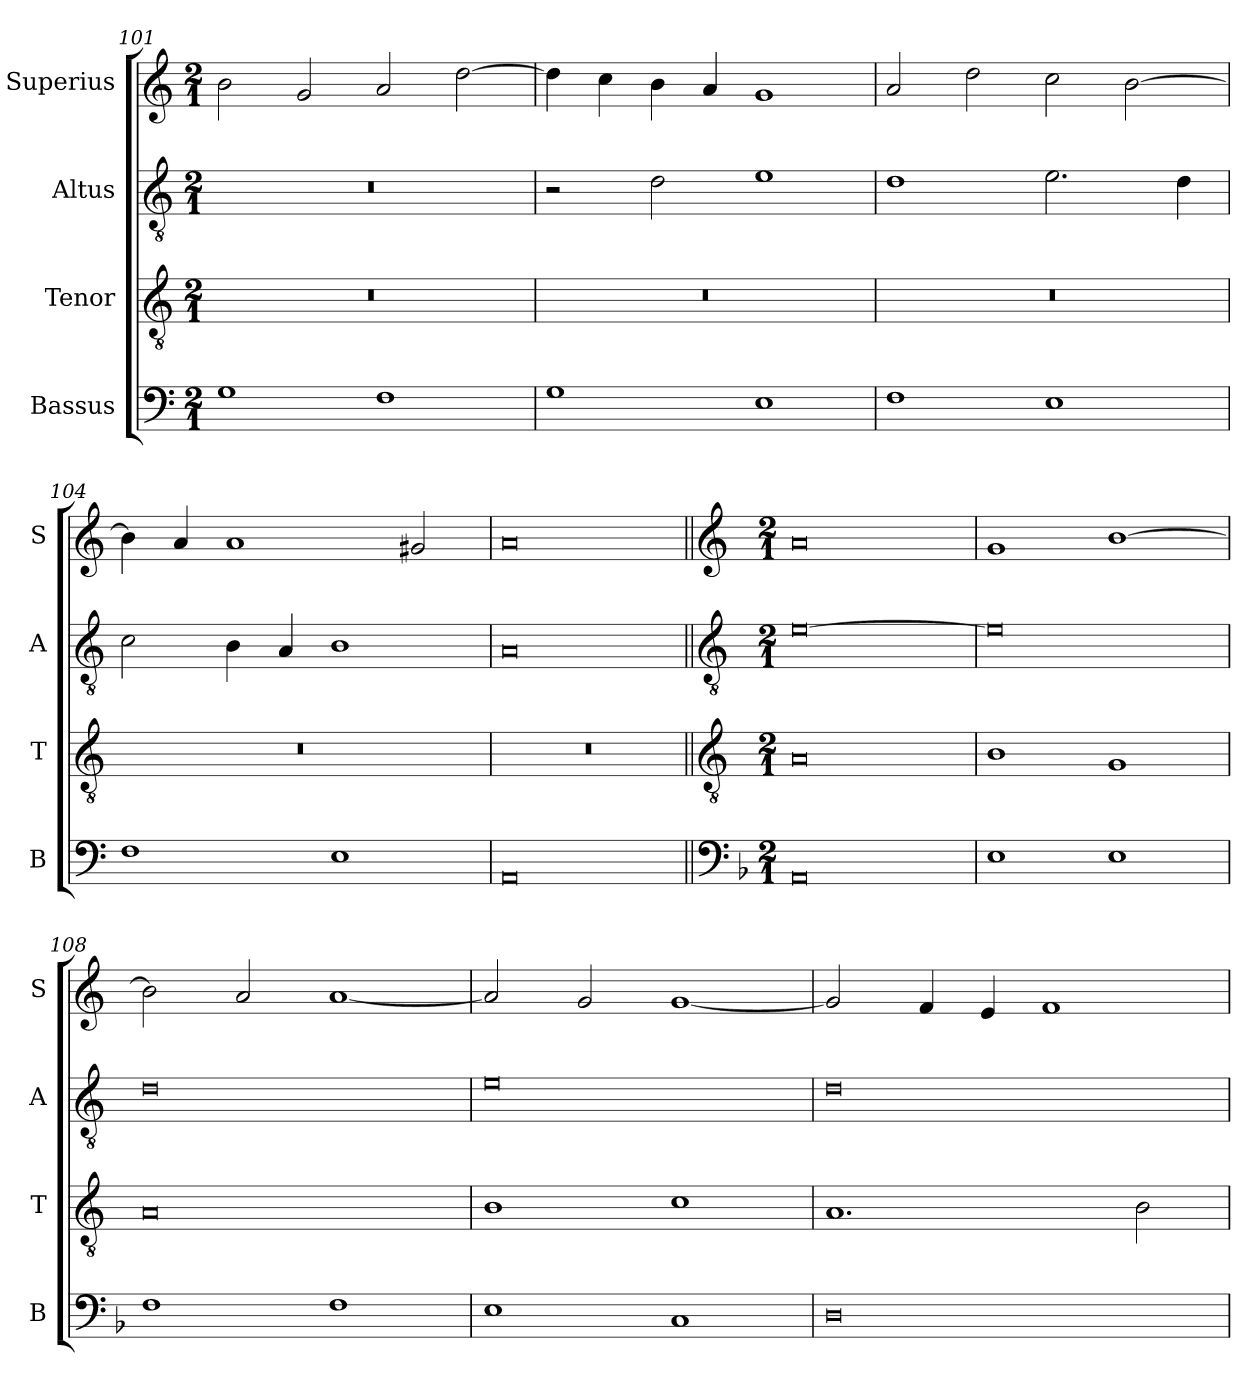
**kern	**kern	**kern	**kern
*part4	*part3	*part2	*part1
*staff4	*staff3	*staff2	*staff1
*I"Bassus	*I"Tenor	*I"Altus	*I"Superius
*I'B	*I'T	*I'A	*I'S
*clefF4	*clefGv2	*clefGv2	*clefG2
*k[]	*k[]	*k[]	*k[]
*M2/1	*M2/1	*M2/1	*M2/1
=101	=101	=101	=101
1G	0r	0r	2b
.	.	.	2g
1F	.	.	2a
.	.	.	[2dd
=102	=102	=102	=102
1G	0r	2r	4dd]
.	.	.	4cc
.	.	2d	4b
.	.	.	4a
1E	.	1e	1g
=103	=103	=103	=103
1F	0r	1d	2a
.	.	.	2dd
1E	.	2.e	2cc
.	.	.	[2b
.	.	4d	.
=104	=104	=104	=104
1F	0r	2c	4b]
.	.	.	4a
.	.	4B	1a
.	.	4A	.
1E	.	1B	.
.	.	.	2g#X
=105	=105	=105	=105
0AA	0r	0A	0a
!!LO:LB:g=z
=106||	=106||	=106||	=106||
*clefF4	*clefGv2	*clefGv2	*clefG2
*k[b-]	*k[]	*k[]	*k[]
*M2/1	*M2/1	*M2/1	*M2/1
0AA	0A	[0e	0a
=107	=107	=107	=107
1E	1B	0e]	1g
1E	1G	.	[1b
=108	=108	=108	=108
1F	0A	0d	2b]
.	.	.	2a
1F	.	.	[1a
=109	=109	=109	=109
1E	1B	0e	2a]
.	.	.	2g
1C	1c	.	[1g
=110	=110	=110	=110
0D	1.A	0d	2g]
.	.	.	4f
.	.	.	4e
.	.	.	1f
.	2B	.	.
=	=	=	=
*-	*-	*-	*-
